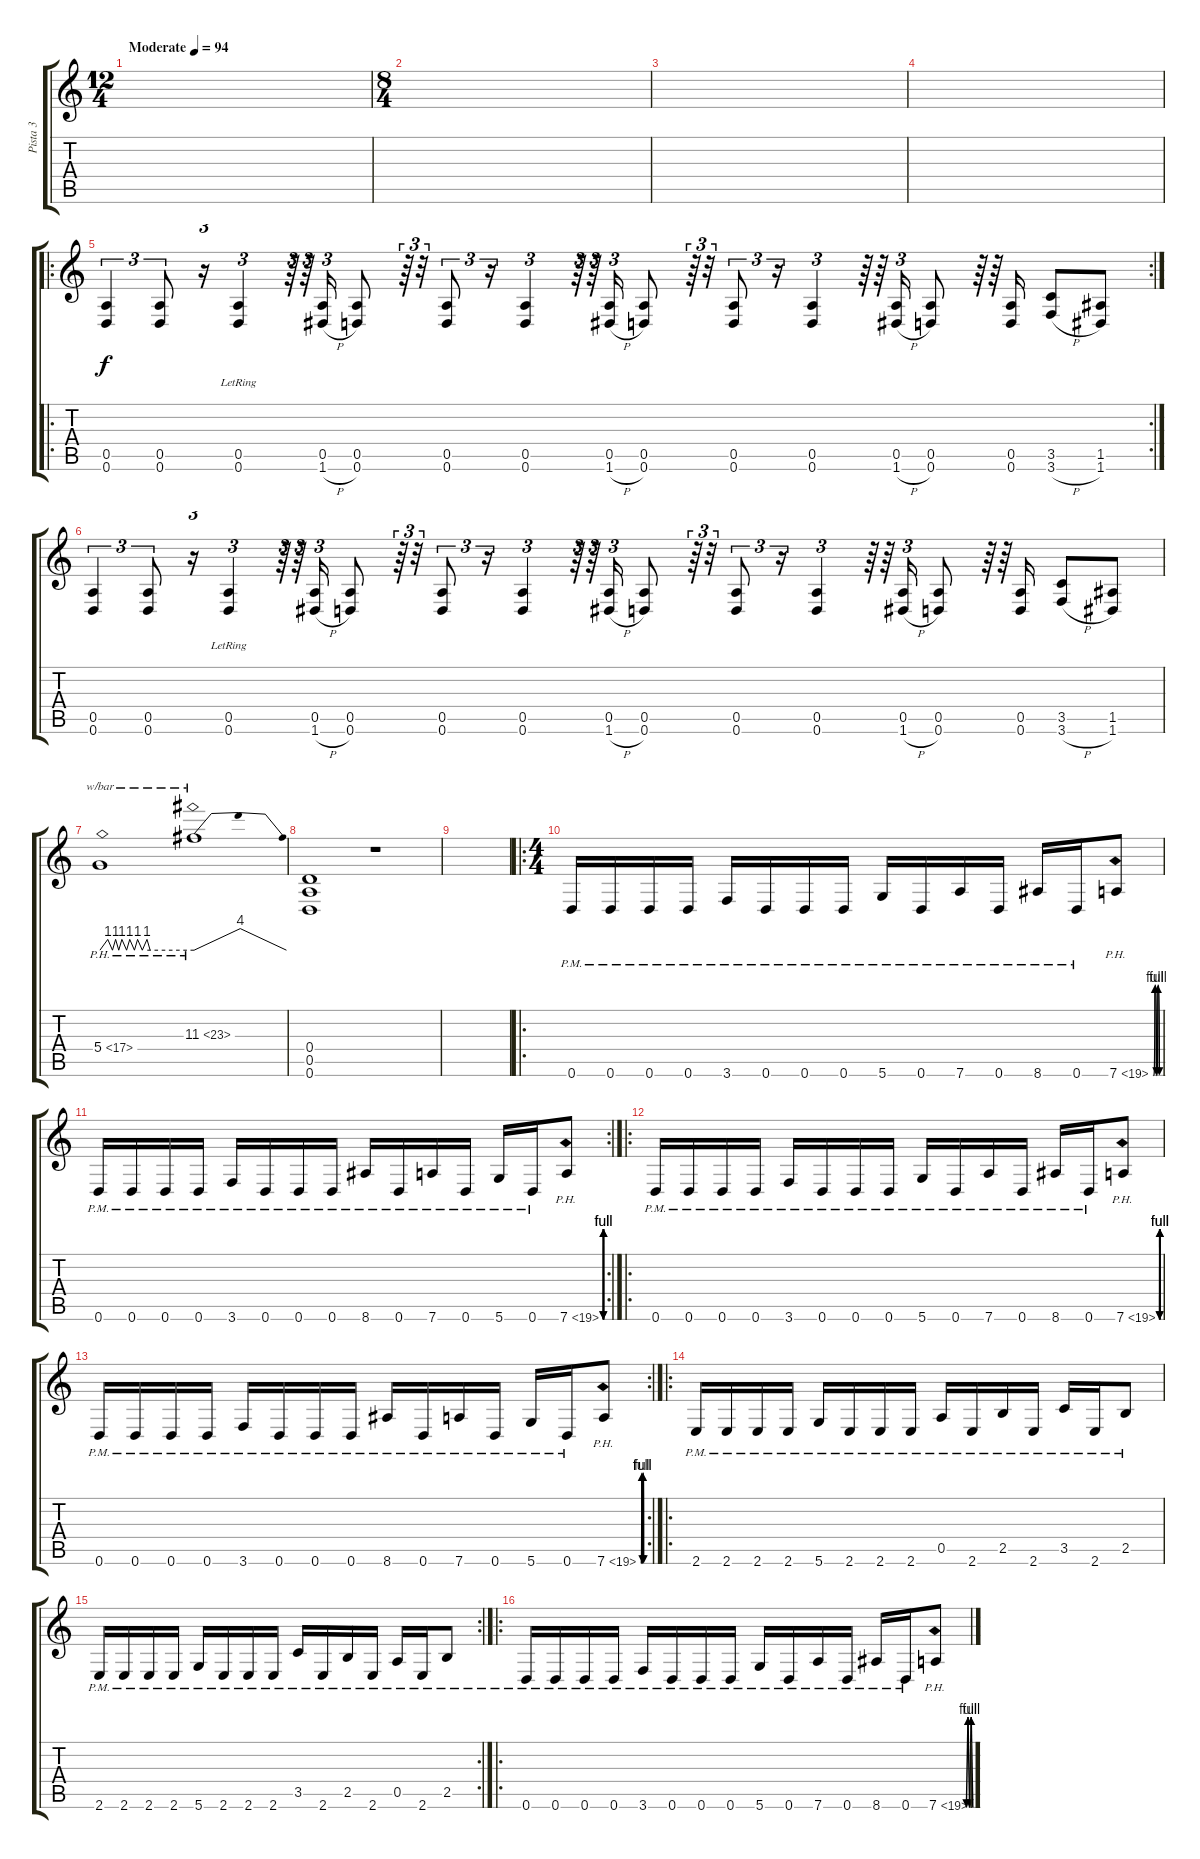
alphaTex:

\track ("Pista 3" "Pista 3") {instrument distortionguitar}
\staff {score tabs}
\tuning (E4 B3 G3 D3 A2 D2) {hide}
\ts (12 4)
\tempo (94 "Moderate")
\clef g2
\ks c
|
\ts (8 4)
|
|
|
\ro
\rc 2
(0.5 0.6).4{tu (3 2)} (0.5 0.6).8{tu (3 2)} r.16{tu (3 2)} (0.5{lr} 0.6).4{tu (3 2)} r.64{tu (3 2)} r.64{tu (3 2)} (0.5 1.6{h}).16{tu (3 2)} (0.5 0.6).8 r.64{tu (3 2)} r.32{tu (3 2)} (0.5 0.6).8{tu (3 2)} r.16{tu (3 2)} (0.5 0.6).4{tu (3 2)} r.64{tu (3 2)} r.64{tu (3 2)} (0.5 1.6{h}).16{tu (3 2)} (0.5 0.6).8 r.64{tu (3 2)} r.32{tu (3 2)} (0.5 0.6).8{tu (3 2)} r.16{tu (3 2)} (0.5 0.6).4{tu (3 2)} r.64{tu (3 2)} r.64{tu (3 2)} (0.5 1.6{h}).16{tu (3 2)} (0.5 0.6).8 r.64{tu (3 2)} r.64{tu (3 2)} (0.5 0.6).16 (3.5 3.6{h}).8 (1.5 1.6).8 |
(0.5 0.6).4{tu (3 2)} (0.5 0.6).8{tu (3 2)} r.16{tu (3 2)} (0.5{lr} 0.6).4{tu (3 2)} r.64{tu (3 2)} r.64{tu (3 2)} (0.5 1.6{h}).16{tu (3 2)} (0.5 0.6).8 r.64{tu (3 2)} r.32{tu (3 2)} (0.5 0.6).8{tu (3 2)} r.16{tu (3 2)} (0.5 0.6).4{tu (3 2)} r.64{tu (3 2)} r.64{tu (3 2)} (0.5 1.6{h}).16{tu (3 2)} (0.5 0.6).8 r.64{tu (3 2)} r.32{tu (3 2)} (0.5 0.6).8{tu (3 2)} r.16{tu (3 2)} (0.5 0.6).4{tu (3 2)} r.64{tu (3 2)} r.64{tu (3 2)} (0.5 1.6{h}).16{tu (3 2)} (0.5 0.6).8 r.64{tu (3 2)} r.64{tu (3 2)} (0.5 0.6).16 (3.5 3.6{h}).8 (1.5 1.6).8 |
5.4{ph 12}.1{tbe (custom default 0 0 5 4 8 0 10 4 12 0 14 4 17 0 19 4 22 0 24 4 27 0 30 4 32 0 60 0)} 11.3{ph 12}.1{tbe (dip default 0 0 2 16 60 0)} |
(0.4 0.5 0.6).1 r.1 |
|
\ro
\ts (4 4)
0.6{pm}.16 0.6{pm}.16 0.6{pm}.16 0.6{pm}.16 3.6{pm}.16 0.6{pm}.16 0.6{pm}.16 0.6{pm}.16 5.6{pm}.16 0.6{pm}.16 7.6{pm}.16 0.6{pm}.16 8.6{pm}.16 0.6{pm}.16 7.6{be (custom 0 0 15 4 30 0 45 4 60 0) ph 12}.8 |
\rc 2
0.6{pm}.16 0.6{pm}.16 0.6{pm}.16 0.6{pm}.16 3.6{pm}.16 0.6{pm}.16 0.6{pm}.16 0.6{pm}.16 8.6{pm}.16 0.6{pm}.16 7.6{pm}.16 0.6{pm}.16 5.6{pm}.16 0.6{pm}.16 7.6{be (custom 0 0 15 4 30 0 45 4 60 0) ph 12}.8 |
\ro
0.6{pm}.16 0.6{pm}.16 0.6{pm}.16 0.6{pm}.16 3.6{pm}.16 0.6{pm}.16 0.6{pm}.16 0.6{pm}.16 5.6{pm}.16 0.6{pm}.16 7.6{pm}.16 0.6{pm}.16 8.6{pm}.16 0.6{pm}.16 7.6{be (custom 0 0 15 4 30 0 45 4 60 0) ph 12}.8 |
\rc 2
0.6{pm}.16 0.6{pm}.16 0.6{pm}.16 0.6{pm}.16 3.6{pm}.16 0.6{pm}.16 0.6{pm}.16 0.6{pm}.16 8.6{pm}.16 0.6{pm}.16 7.6{pm}.16 0.6{pm}.16 5.6{pm}.16 0.6{pm}.16 7.6{be (custom 0 0 15 4 30 0 45 4 60 0) ph 12}.8 |
\ro
2.6{pm}.16 2.6{pm}.16 2.6{pm}.16 2.6{pm}.16 5.6{pm}.16 2.6{pm}.16 2.6{pm}.16 2.6{pm}.16 0.5{pm}.16 2.6{pm}.16 2.5{pm}.16 2.6{pm}.16 3.5{pm}.16 2.6{pm}.16 2.5{pm}.8 |
\rc 2
2.6{pm}.16 2.6{pm}.16 2.6{pm}.16 2.6{pm}.16 5.6{pm}.16 2.6{pm}.16 2.6{pm}.16 2.6{pm}.16 3.5{pm}.16 2.6{pm}.16 2.5{pm}.16 2.6{pm}.16 0.5{pm}.16 2.6{pm}.16 2.5{pm}.8 |
\ro
0.6{pm}.16 0.6{pm}.16 0.6{pm}.16 0.6{pm}.16 3.6{pm}.16 0.6{pm}.16 0.6{pm}.16 0.6{pm}.16 5.6{pm}.16 0.6{pm}.16 7.6{pm}.16 0.6{pm}.16 8.6{pm}.16 0.6{pm}.16 7.6{be (custom 0 0 15 4 30 0 45 4 60 0) ph 12}.8
